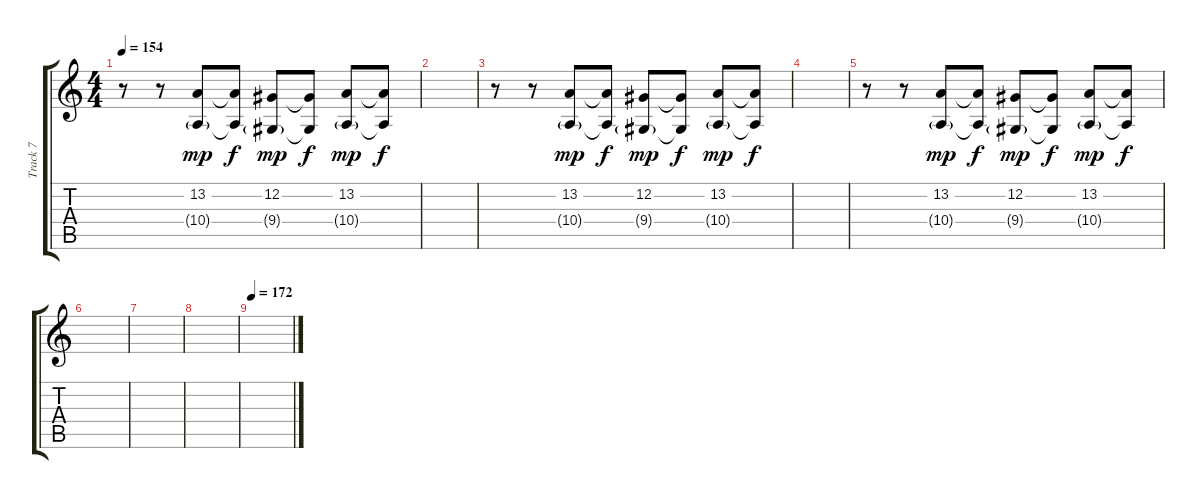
\track ("Track 7" "Track 7") {instrument choiraahs}
\staff {score tabs}
\tuning (Db4 Ab3 E3 B2 Gb2 B1) {hide}
\ts (4 4)
\tempo 154
\clef g2
\ks c
r.8{dy f} r.8 (13.2 10.4{g}).8{dy mp} (13.2{t} 10.4{t}).8{dy f} (12.2 9.4{g}).8{dy mp} (12.2{t} 9.4{t}).8{dy f} (13.2 10.4{g}).8{dy mp} (13.2{t} 10.4{t}).8{dy f} |
|
r.8 r.8 (13.2 10.4{g}).8{dy mp} (13.2{t} 10.4{t}).8{dy f} (12.2 9.4{g}).8{dy mp} (12.2{t} 9.4{t}).8{dy f} (13.2 10.4{g}).8{dy mp} (13.2{t} 10.4{t}).8{dy f} |
|
r.8 r.8 (13.2 10.4{g}).8{dy mp} (13.2{t} 10.4{t}).8{dy f} (12.2 9.4{g}).8{dy mp} (12.2{t} 9.4{t}).8{dy f} (13.2 10.4{g}).8{dy mp} (13.2{t} 10.4{t}).8{dy f} |
|
|
|
\tempo 172
